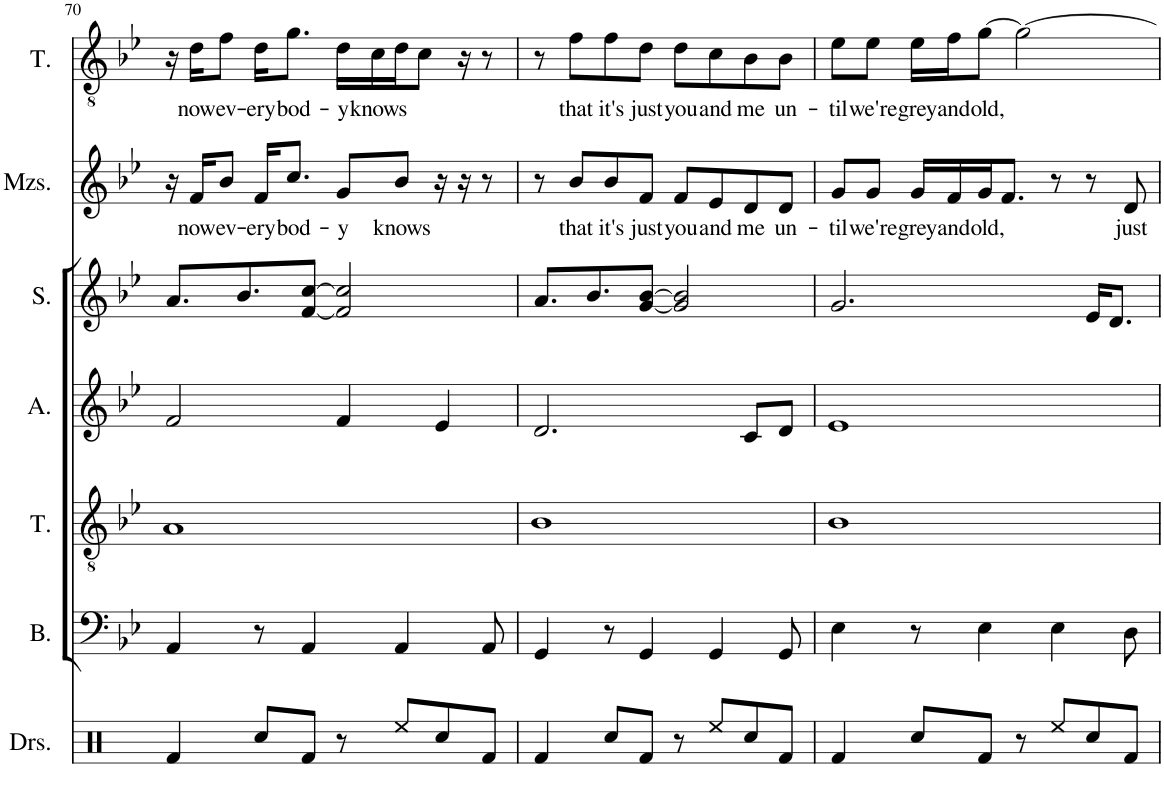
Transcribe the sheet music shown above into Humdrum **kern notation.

**kern	**kern	**kern	**kern	**kern	**kern	**text	**kern	**text
*part7	*part6	*part5	*part4	*part3	*part2	*part2	*part1	*part1
*staff7	*staff6	*staff5	*staff4	*staff3	*staff2	*staff2	*staff1	*staff1
*I"Drumset	*I"Bass	*I"Tenor	*I"Alto	*I"Soprano	*I"Mezzo-soprano	*	*I"Tenor	*
*I'Drs.	*I'B.	*I'T.	*I'A.	*I'S.	*I'Mzs.	*	*I'T.	*
!!LO:PB:g=z
*clefX	*clefF4	*clefGv2	*clefG2	*clefG2	*clefG2	*	*clefGv2	*
*k[]	*k[b-e-]	*k[b-e-]	*k[b-e-]	*k[b-e-]	*k[b-e-]	*	*k[b-e-]	*
*M4/4	*M4/4	*M4/4	*M4/4	*M4/4	*M4/4	*	*M4/4	*
=70	=70	=70	=70	=70	=70	=70	=70	=70
4Rf/	4AA/	1A	2f/	8.a/L	16r	.	16r	.
!	!	!	!	!	!	!LO:LY:b	!	!LO:LY:b
.	.	.	.	.	16f/KL	now	16d\KL	now
!	!	!	!	!	!	!LO:LY:b	!	!LO:LY:b
.	.	.	.	.	8b-/J	ev-	8f\J	ev-
.	.	.	.	8.b-/	.	.	.	.
!	!	!	!	!	!	!LO:LY:b	!	!LO:LY:b
8Rcc/L	8r	.	.	.	16f/KL	-ery	16d\KL	-ery
!	!	!	!	!	!	!LO:LY:b	!	!LO:LY:b
.	.	.	.	.	8.cc/J	bod-	8.g\J	bod-
8Rf/J	4AA/	.	.	[8f/ [8cc/J	.	.	.	.
!	!	!	!	!	!	!LO:LY:b	!	!LO:LY:b
8r	.	.	4f/	2f/] 2cc/]	8g/L	-y	16d\LL	-y
!	!	!	!	!	!	!	!	!LO:LY:b
.	.	.	.	.	.	.	16c\	knows
!	!	!	!	!	!	!LO:LY:b	!	!
8Ree/L	4AA/	.	.	.	8b-/J	knows	16d\J	.
.	.	.	.	.	.	.	8c\J	.
8Rcc/	.	.	4e-/	.	16r	.	.	.
.	.	.	.	.	16r	.	16r	.
8Rf/J	8AA/	.	.	.	8r	.	8r	.
=71	=71	=71	=71	=71	=71	=71	=71	=71
4Rf/	4GG/	1B-	2.d/	8.a/L	8r	.	8r	.
!	!	!	!	!	!	!LO:LY:b	!	!LO:LY:b
.	.	.	.	.	8b-/L	that	8f\L	that
.	.	.	.	8.b-/	.	.	.	.
!	!	!	!	!	!	!LO:LY:b	!	!LO:LY:b
8Rcc/L	8r	.	.	.	8b-/	it's	8f\	it's
!	!	!	!	!	!	!LO:LY:b	!	!LO:LY:b
8Rf/J	4GG/	.	.	[8g/ [8b-/J	8f/J	just	8d\J	just
!	!	!	!	!	!	!LO:LY:b	!	!LO:LY:b
8r	.	.	.	2g/] 2b-/]	8f/L	you	8d\L	you
!	!	!	!	!	!	!LO:LY:b	!	!LO:LY:b
8Ree/L	4GG/	.	.	.	8e-/	and	8c\	and
!	!	!	!	!	!	!LO:LY:b	!	!LO:LY:b
8Rcc/	.	.	8c/L	.	8d/	me	8B-\	me
!	!	!	!	!	!	!LO:LY:b	!	!LO:LY:b
8Rf/J	8GG/	.	8d/J	.	8d/J	un-	8B-\J	un-
=72	=72	=72	=72	=72	=72	=72	=72	=72
!	!	!	!	!	!	!LO:LY:b	!	!LO:LY:b
4Rf/	4E-\	1B-	1e-	2.g/	8g/L	-til	8e-\L	-til
!	!	!	!	!	!	!LO:LY:b	!	!LO:LY:b
.	.	.	.	.	8g/J	we're	8e-\J	we're
!	!	!	!	!	!	!LO:LY:b	!	!LO:LY:b
8Rcc/L	8r	.	.	.	16g/LL	grey	16e-\LL	grey
!	!	!	!	!	!	!LO:LY:b	!	!LO:LY:b
.	.	.	.	.	16f/	and	16f\J	and
!	!	!	!	!	!	!LO:LY:b	!	!LO:LY:b
8Rf/J	4E-\	.	.	.	16g/J	old,	[8g\J	old,
.	.	.	.	.	8.f/J	.	.	.
8r	.	.	.	.	.	.	2g\_	.
8Ree/L	4E-\	.	.	.	8r	.	.	.
8Rcc/	.	.	.	16e-/KL	8r	.	.	.
.	.	.	.	8.d/J	.	.	.	.
!	!	!	!	!	!	!LO:LY:b	!	!
8Rf/J	8D\	.	.	.	8d/	just	.	.
=	=	=	=	=	=	=	=	=
*-	*-	*-	*-	*-	*-	*-	*-	*-
